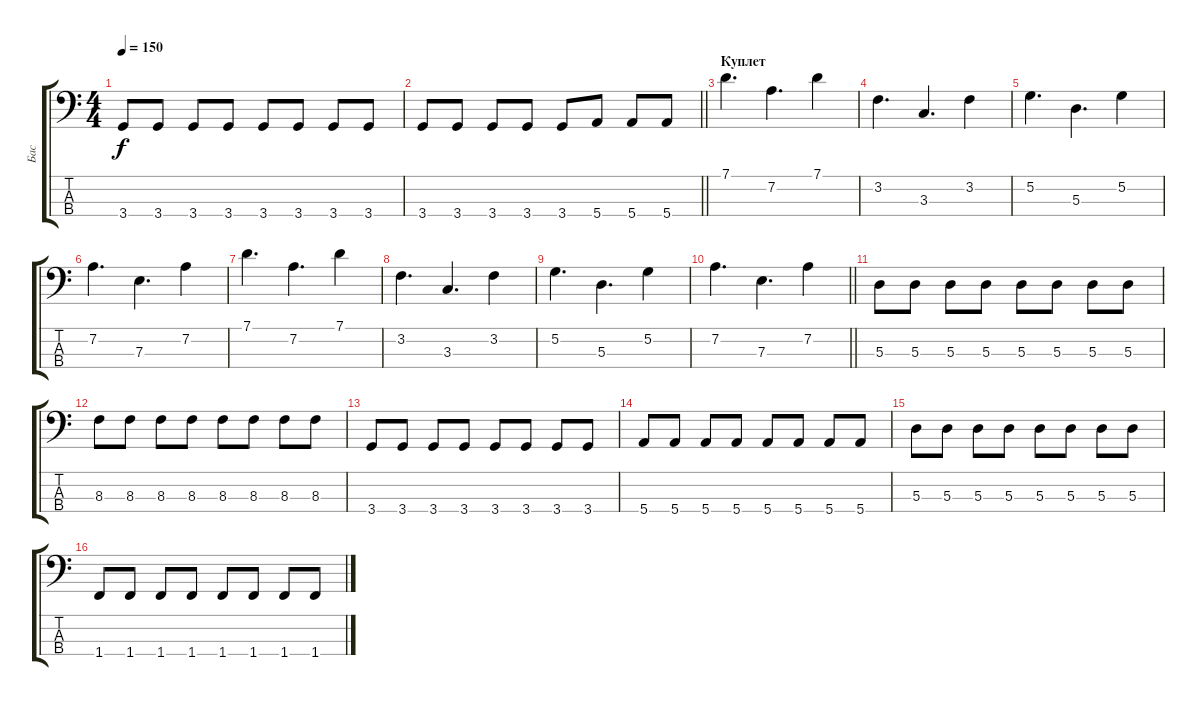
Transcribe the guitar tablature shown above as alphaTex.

\track ("Бас" "Бас") {instrument electricbassfinger}
\staff {score tabs}
\tuning (G2 D2 A1 E1) {hide}
\ts (4 4)
\tempo 150
\clef f4
\ks c
3.4.8{dy f} 3.4.8 3.4.8 3.4.8 3.4.8 3.4.8 3.4.8 3.4.8 |
\barLineRight lightlight
3.4.8 3.4.8 3.4.8 3.4.8 3.4.8 5.4.8 5.4.8 5.4.8 |
\section ("" "Куплет")
7.1.4{d} 7.2.4{d} 7.1.4 |
3.2.4{d} 3.3.4{d} 3.2.4 |
5.2.4{d} 5.3.4{d} 5.2.4 |
7.2.4{d} 7.3.4{d} 7.2.4 |
7.1.4{d} 7.2.4{d} 7.1.4 |
3.2.4{d} 3.3.4{d} 3.2.4 |
5.2.4{d} 5.3.4{d} 5.2.4 |
\barLineRight lightlight
7.2.4{d} 7.3.4{d} 7.2.4 |
\section ("" " ")
5.3.8 5.3.8 5.3.8 5.3.8 5.3.8 5.3.8 5.3.8 5.3.8 |
8.3.8 8.3.8 8.3.8 8.3.8 8.3.8 8.3.8 8.3.8 8.3.8 |
3.4.8 3.4.8 3.4.8 3.4.8 3.4.8 3.4.8 3.4.8 3.4.8 |
5.4.8 5.4.8 5.4.8 5.4.8 5.4.8 5.4.8 5.4.8 5.4.8 |
5.3.8 5.3.8 5.3.8 5.3.8 5.3.8 5.3.8 5.3.8 5.3.8 |
1.4.8 1.4.8 1.4.8 1.4.8 1.4.8 1.4.8 1.4.8 1.4.8
